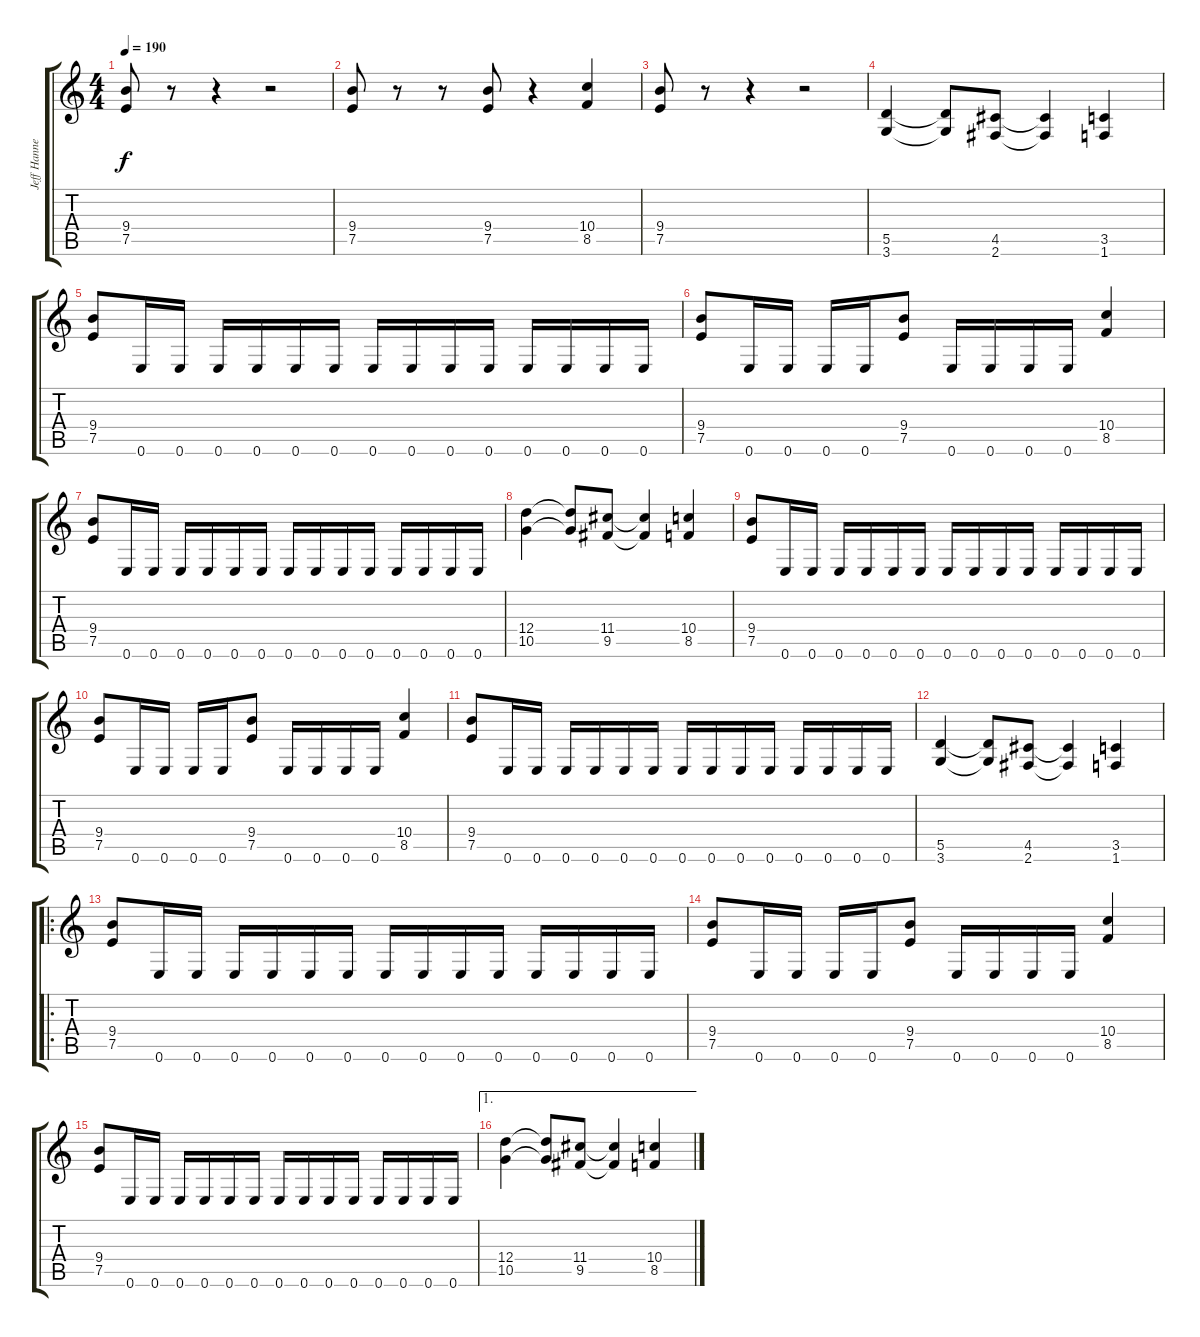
\track ("Jeff Hanneman" "Jeff Hanne") {instrument distortionguitar}
\staff {score tabs}
\tuning (E4 B3 G3 D3 A2 E2) {hide}
\ts (4 4)
\tempo 190
\clef g2
\ks c
(9.4 7.5).8{dy f} r.8 r.4 r.2 |
(9.4 7.5).8 r.8 r.8 (9.4 7.5).8 r.4 (10.4 8.5).4 |
(9.4 7.5).8 r.8 r.4 r.2 |
(5.5 3.6).4 (5.5{t} 3.6{t}).8 (4.5 2.6).8 (4.5{t} 2.6{t}).4 (3.5 1.6).4 |
(9.4 7.5).8 0.6.16 0.6.16 0.6.16 0.6.16 0.6.16 0.6.16 0.6.16 0.6.16 0.6.16 0.6.16 0.6.16 0.6.16 0.6.16 0.6.16 |
(9.4 7.5).8 0.6.16 0.6.16 0.6.16 0.6.16 (9.4 7.5).8 0.6.16 0.6.16 0.6.16 0.6.16 (10.4 8.5).4 |
(9.4 7.5).8 0.6.16 0.6.16 0.6.16 0.6.16 0.6.16 0.6.16 0.6.16 0.6.16 0.6.16 0.6.16 0.6.16 0.6.16 0.6.16 0.6.16 |
(12.4 10.5).4 (12.4{t} 10.5{t}).8 (11.4 9.5).8 (11.4{t} 9.5{t}).4 (10.4 8.5).4 |
(9.4 7.5).8 0.6.16 0.6.16 0.6.16 0.6.16 0.6.16 0.6.16 0.6.16 0.6.16 0.6.16 0.6.16 0.6.16 0.6.16 0.6.16 0.6.16 |
(9.4 7.5).8 0.6.16 0.6.16 0.6.16 0.6.16 (9.4 7.5).8 0.6.16 0.6.16 0.6.16 0.6.16 (10.4 8.5).4 |
(9.4 7.5).8 0.6.16 0.6.16 0.6.16 0.6.16 0.6.16 0.6.16 0.6.16 0.6.16 0.6.16 0.6.16 0.6.16 0.6.16 0.6.16 0.6.16 |
(5.5 3.6).4 (5.5{t} 3.6{t}).8 (4.5 2.6).8 (4.5{t} 2.6{t}).4 (3.5 1.6).4 |
\ro
(9.4 7.5).8 0.6.16 0.6.16 0.6.16 0.6.16 0.6.16 0.6.16 0.6.16 0.6.16 0.6.16 0.6.16 0.6.16 0.6.16 0.6.16 0.6.16 |
(9.4 7.5).8 0.6.16 0.6.16 0.6.16 0.6.16 (9.4 7.5).8 0.6.16 0.6.16 0.6.16 0.6.16 (10.4 8.5).4 |
(9.4 7.5).8 0.6.16 0.6.16 0.6.16 0.6.16 0.6.16 0.6.16 0.6.16 0.6.16 0.6.16 0.6.16 0.6.16 0.6.16 0.6.16 0.6.16 |
\ae 1
(12.4 10.5).4 (12.4{t} 10.5{t}).8 (11.4 9.5).8 (11.4{t} 9.5{t}).4 (10.4 8.5).4
